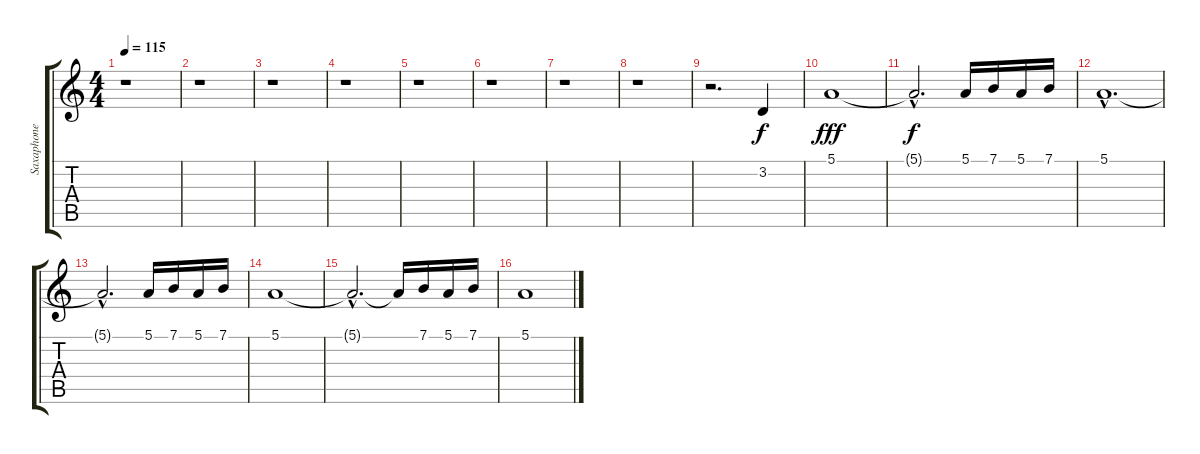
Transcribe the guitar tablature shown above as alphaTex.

\track ("Saxaphone" "Saxaphone") {instrument altosax}
\staff {score tabs}
\tuning (E4 B3 G3 D3 A2 E2) {hide}
\ts (4 4)
\tempo 115
\clef g2
\ks c
r.1{dy f instrument altosax} |
r.1 |
r.1 |
r.1 |
r.1 |
r.1 |
r.1 |
r.1 |
r.2{d} 3.2.4 |
5.1.1{dy fff} |
5.1{hac t}.2{d dy f} 5.1.16 7.1.16 5.1.16 7.1.16 |
5.1{hac}.1{d} |
5.1{hac t}.2{d} 5.1.16 7.1.16 5.1.16 7.1.16 |
5.1.1 |
5.1{hac t}.2{d} 5.1{t}.16 7.1.16 5.1.16 7.1.16 |
5.1.1
